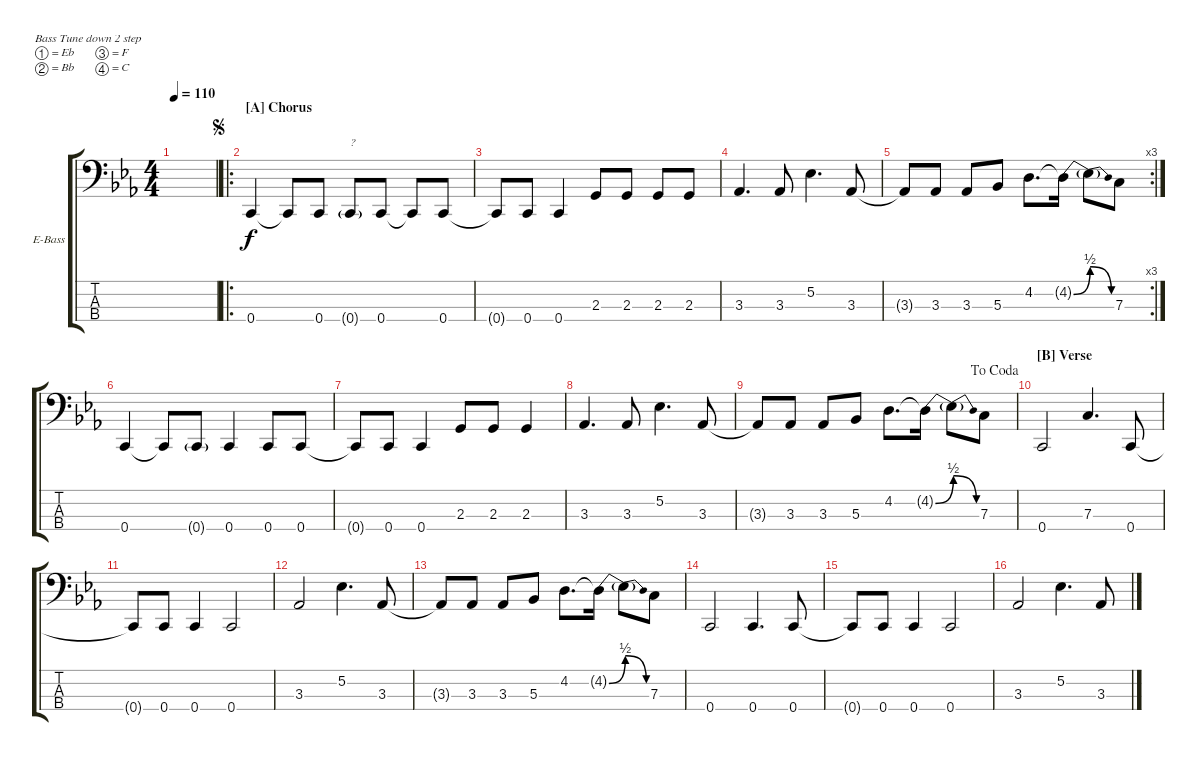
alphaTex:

\defaultSystemsLayout 4
\bracketExtendMode groupsimilarinstruments
\firstSystemTrackNameOrientation horizontal
\otherSystemsTrackNameOrientation horizontal
\track ("Electric Bass" "E-Bass") {instrument electricbassfinger}
\staff {score tabs}
\tuning (Eb2 Bb1 F1 C1)
\ts (4 4)
\tempo 110
\clef f4
\ks cminor
|
\ro
\section ("A" "Chorus")
\jump segno
0.4.4 0.4{t}.8 0.4.8 0.4{g}.8{txt "?"} 0.4.8 0.4{t}.8 0.4.8 |
0.4{t}.8 0.4.8 0.4.4 2.3.8 2.3.8 2.3.8 2.3.8 |
3.3.4{d} 3.3.8 5.2.4{d} 3.3.8 |
\rc 3
3.3{t}.8 3.3.8 3.3.8 5.3.8 4.2.8{d} 4.2{be (bend 0 0 32.4 2) t}.16 4.2{be (release 0 2 27 0) t}.8 7.3.8 |
0.4.4 0.4{t}.8 0.4{g}.8 0.4.4 0.4.8 0.4.8 |
0.4{t}.8 0.4.8 0.4.4 2.3.8 2.3.8 2.3.4 |
3.3.4{d} 3.3.8 5.2.4{d} 3.3.8 |
\jump dacoda
3.3{t}.8 3.3.8 3.3.8 5.3.8 4.2.8{d} 4.2{be (bend 0 0 32.4 2) t}.16 4.2{be (release 0 2 27 0) t}.8 7.3.8 |
\section ("B" "Verse")
0.4.2 7.3.4{d} 0.4.8 |
0.4{t}.8 0.4.8 0.4.4 0.4.2 |
3.3.2 5.2.4{d} 3.3.8 |
3.3{t}.8 3.3.8 3.3.8 5.3.8 4.2.8{d} 4.2{be (bend 0 0 32.4 2) t}.16 4.2{be (release 0 2 27 0) t}.8 7.3.8 |
0.4.2 0.4.4{d} 0.4.8 |
0.4{t}.8 0.4.8 0.4.4 0.4.2 |
3.3.2 5.2.4{d} 3.3.8
